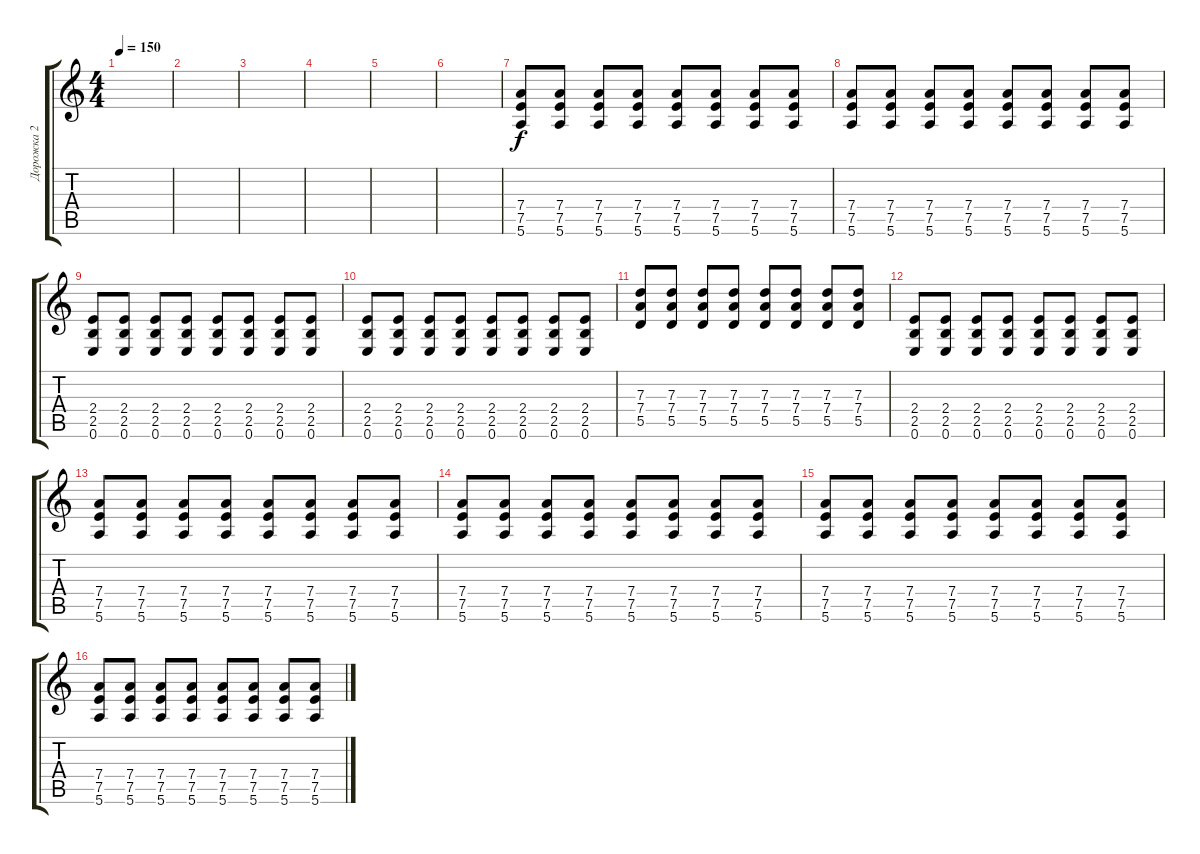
\track ("Дорожка 2" "Дорожка 2") {instrument distortionguitar}
\staff {score tabs}
\tuning (E4 B3 G3 D3 A2 E2) {hide}
\ts (4 4)
\tempo 150
\clef g2
\ks c
|
|
|
|
|
|
(7.4 7.5 5.6).8 (7.4 7.5 5.6).8 (7.4 7.5 5.6).8 (7.4 7.5 5.6).8 (7.4 7.5 5.6).8 (7.4 7.5 5.6).8 (7.4 7.5 5.6).8 (7.4 7.5 5.6).8 |
(7.4 7.5 5.6).8 (7.4 7.5 5.6).8 (7.4 7.5 5.6).8 (7.4 7.5 5.6).8 (7.4 7.5 5.6).8 (7.4 7.5 5.6).8 (7.4 7.5 5.6).8 (7.4 7.5 5.6).8 |
(2.4 2.5 0.6).8 (2.4 2.5 0.6).8 (2.4 2.5 0.6).8 (2.4 2.5 0.6).8 (2.4 2.5 0.6).8 (2.4 2.5 0.6).8 (2.4 2.5 0.6).8 (2.4 2.5 0.6).8 |
(2.4 2.5 0.6).8 (2.4 2.5 0.6).8 (2.4 2.5 0.6).8 (2.4 2.5 0.6).8 (2.4 2.5 0.6).8 (2.4 2.5 0.6).8 (2.4 2.5 0.6).8 (2.4 2.5 0.6).8 |
(7.3 7.4 5.5).8 (7.3 7.4 5.5).8 (7.3 7.4 5.5).8 (7.3 7.4 5.5).8 (7.3 7.4 5.5).8 (7.3 7.4 5.5).8 (7.3 7.4 5.5).8 (7.3 7.4 5.5).8 |
(2.4 2.5 0.6).8 (2.4 2.5 0.6).8 (2.4 2.5 0.6).8 (2.4 2.5 0.6).8 (2.4 2.5 0.6).8 (2.4 2.5 0.6).8 (2.4 2.5 0.6).8 (2.4 2.5 0.6).8 |
(7.4 7.5 5.6).8 (7.4 7.5 5.6).8 (7.4 7.5 5.6).8 (7.4 7.5 5.6).8 (7.4 7.5 5.6).8 (7.4 7.5 5.6).8 (7.4 7.5 5.6).8 (7.4 7.5 5.6).8 |
(7.4 7.5 5.6).8 (7.4 7.5 5.6).8 (7.4 7.5 5.6).8 (7.4 7.5 5.6).8 (7.4 7.5 5.6).8 (7.4 7.5 5.6).8 (7.4 7.5 5.6).8 (7.4 7.5 5.6).8 |
(7.4 7.5 5.6).8 (7.4 7.5 5.6).8 (7.4 7.5 5.6).8 (7.4 7.5 5.6).8 (7.4 7.5 5.6).8 (7.4 7.5 5.6).8 (7.4 7.5 5.6).8 (7.4 7.5 5.6).8 |
(7.4 7.5 5.6).8 (7.4 7.5 5.6).8 (7.4 7.5 5.6).8 (7.4 7.5 5.6).8 (7.4 7.5 5.6).8 (7.4 7.5 5.6).8 (7.4 7.5 5.6).8 (7.4 7.5 5.6).8
